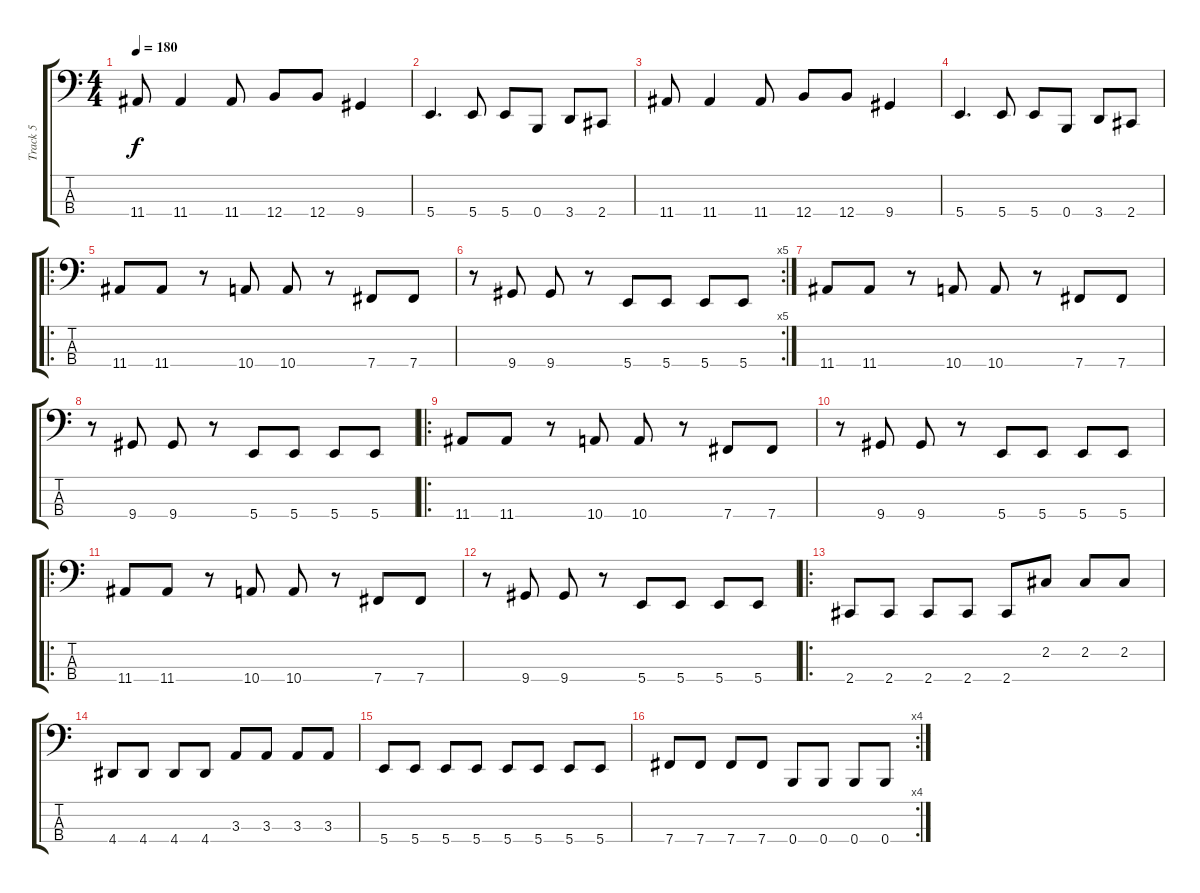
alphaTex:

\track ("Track 5" "Track 5") {instrument electricbassfinger}
\staff {score tabs}
\tuning (E2 B1 Gb1 B0) {hide}
\ts (4 4)
\tempo 180
\clef f4
\ks c
11.4.8{dy f} 11.4.4 11.4.8 12.4.8 12.4.8 9.4.4 |
5.4.4{d} 5.4.8 5.4.8 0.4.8 3.4.8 2.4.8 |
11.4.8 11.4.4 11.4.8 12.4.8 12.4.8 9.4.4 |
5.4.4{d} 5.4.8 5.4.8 0.4.8 3.4.8 2.4.8 |
\ro
11.4.8 11.4.8 r.8 10.4.8 10.4.8 r.8 7.4.8 7.4.8 |
\rc 5
r.8 9.4.8 9.4.8 r.8 5.4.8 5.4.8 5.4.8 5.4.8 |
11.4.8 11.4.8 r.8 10.4.8 10.4.8 r.8 7.4.8 7.4.8 |
r.8 9.4.8 9.4.8 r.8 5.4.8 5.4.8 5.4.8 5.4.8 |
\ro
11.4.8 11.4.8 r.8 10.4.8 10.4.8 r.8 7.4.8 7.4.8 |
r.8 9.4.8 9.4.8 r.8 5.4.8 5.4.8 5.4.8 5.4.8 |
\ro
11.4.8 11.4.8 r.8 10.4.8 10.4.8 r.8 7.4.8 7.4.8 |
r.8 9.4.8 9.4.8 r.8 5.4.8 5.4.8 5.4.8 5.4.8 |
\ro
2.4.8 2.4.8 2.4.8 2.4.8 2.4.8 2.2.8 2.2.8 2.2.8 |
4.4.8 4.4.8 4.4.8 4.4.8 3.3.8 3.3.8 3.3.8 3.3.8 |
5.4.8 5.4.8 5.4.8 5.4.8 5.4.8 5.4.8 5.4.8 5.4.8 |
\rc 4
7.4.8 7.4.8 7.4.8 7.4.8 0.4.8 0.4.8 0.4.8 0.4.8
